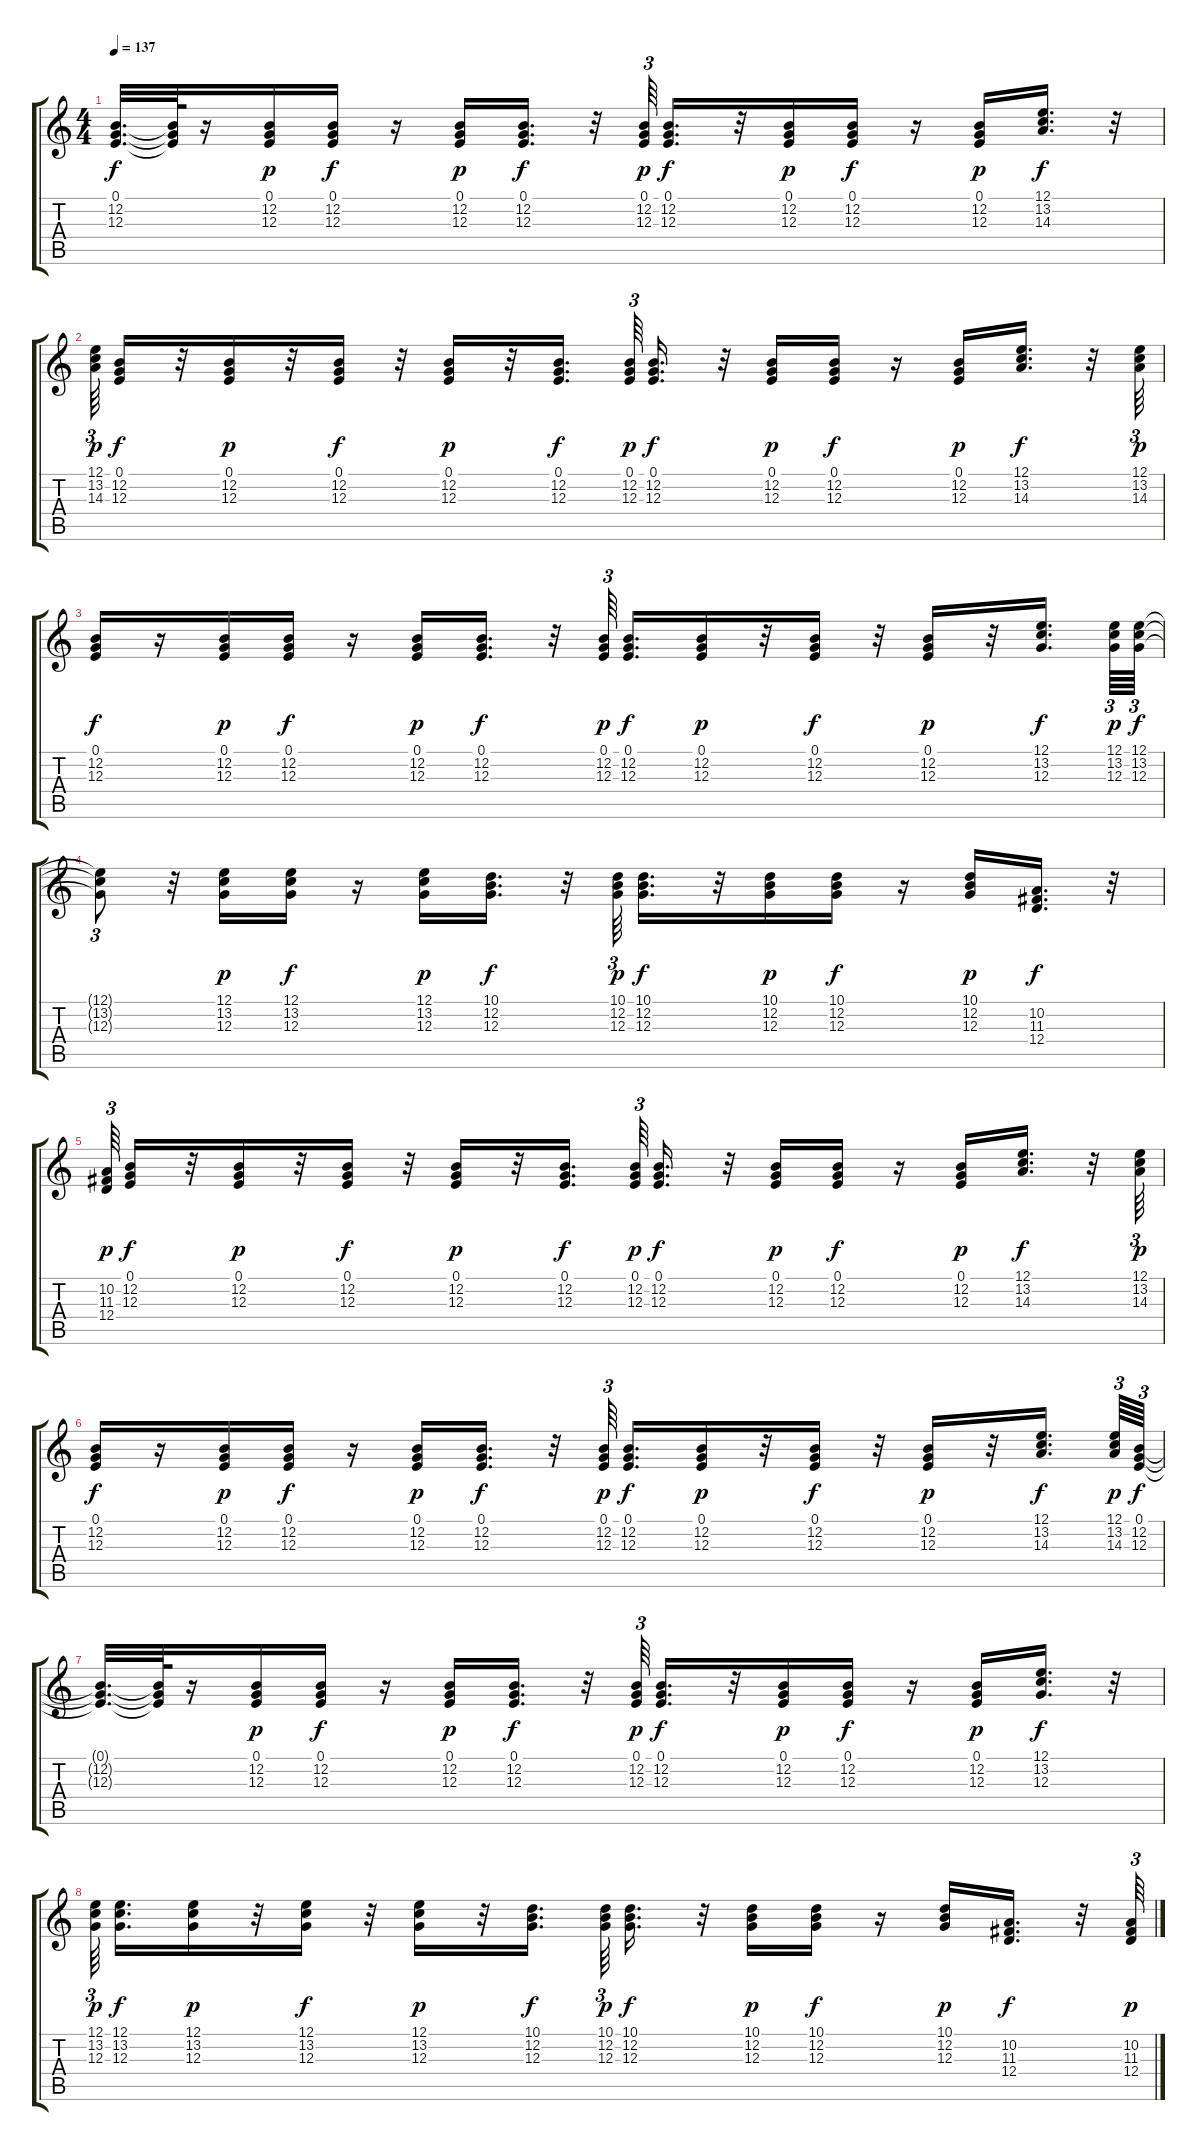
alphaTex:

\track "" {instrument pad4choir}
\staff {score tabs}
\tuning (E4 B3 G3 D3 A2 E2) {hide}
\ts (4 4)
\tempo 137
\clef g2
\ks c
(0.1{t} 12.2{t} 12.3{t}).32{d dy f} (0.1{t} 12.2{t} 12.3{t}).64 r.16 (0.1 12.2 12.3).16{dy p} (0.1 12.2 12.3).16{dy f} r.16 (0.1 12.2 12.3).16{dy p} (0.1 12.2 12.3).16{d dy f} r.32 (0.1 12.2 12.3).64{tu (3 2) dy p} (0.1 12.2 12.3).16{d dy f} r.32 (0.1 12.2 12.3).16{dy p} (0.1 12.2 12.3).16{dy f} r.16 (0.1 12.2 12.3).16{dy p} (12.1 13.2 14.3).16{d dy f} r.32 |
(12.1 13.2 14.3).64{tu (3 2) dy p} (0.1 12.2 12.3).16{dy f} r.32 (0.1 12.2 12.3).16{dy p} r.32 (0.1 12.2 12.3).16{dy f} r.32 (0.1 12.2 12.3).16{dy p} r.32 (0.1 12.2 12.3).16{d dy f beam splitsecondary} (0.1 12.2 12.3).64{tu (3 2) dy p} (0.1 12.2 12.3).16{d dy f} r.32 (0.1 12.2 12.3).16{dy p} (0.1 12.2 12.3).16{dy f} r.16 (0.1 12.2 12.3).16{dy p} (12.1 13.2 14.3).16{d dy f} r.32 (12.1 13.2 14.3).64{tu (3 2) dy p} |
(0.1 12.2 12.3).16{dy f} r.16 (0.1 12.2 12.3).16{dy p} (0.1 12.2 12.3).16{dy f} r.16 (0.1 12.2 12.3).16{dy p} (0.1 12.2 12.3).16{d dy f} r.32 (0.1 12.2 12.3).64{tu (3 2) dy p beam splitsecondary} (0.1 12.2 12.3).16{d dy f} (0.1 12.2 12.3).16{dy p} r.32 (0.1 12.2 12.3).16{dy f} r.32 (0.1 12.2 12.3).16{dy p} r.32 (12.1 13.2 12.3).16{d dy f beam splitsecondary} (12.1 13.2 12.3).64{tu (3 2) dy p} (12.1 13.2 12.3).64{tu (3 2) dy f} |
(12.1{t} 13.2{t} 12.3{t}).8{tu (3 2)} r.32 (12.1 13.2 12.3).16{dy p} (12.1 13.2 12.3).16{dy f} r.16 (12.1 13.2 12.3).16{dy p} (10.1 12.2 12.3).16{d dy f} r.32 (10.1 12.2 12.3).64{tu (3 2) dy p} (10.1 12.2 12.3).16{d dy f} r.32 (10.1 12.2 12.3).16{dy p} (10.1 12.2 12.3).16{dy f} r.16 (10.1 12.2 12.3).16{dy p} (10.2 11.3 12.4).16{d dy f} r.32 |
(10.2 11.3 12.4).64{tu (3 2) dy p} (0.1 12.2 12.3).16{dy f} r.32 (0.1 12.2 12.3).16{dy p} r.32 (0.1 12.2 12.3).16{dy f} r.32 (0.1 12.2 12.3).16{dy p} r.32 (0.1 12.2 12.3).16{d dy f beam splitsecondary} (0.1 12.2 12.3).64{tu (3 2) dy p} (0.1 12.2 12.3).16{d dy f} r.32 (0.1 12.2 12.3).16{dy p} (0.1 12.2 12.3).16{dy f} r.16 (0.1 12.2 12.3).16{dy p} (12.1 13.2 14.3).16{d dy f} r.32 (12.1 13.2 14.3).64{tu (3 2) dy p} |
(0.1 12.2 12.3).16{dy f} r.16 (0.1 12.2 12.3).16{dy p} (0.1 12.2 12.3).16{dy f} r.16 (0.1 12.2 12.3).16{dy p} (0.1 12.2 12.3).16{d dy f} r.32 (0.1 12.2 12.3).64{tu (3 2) dy p beam splitsecondary} (0.1 12.2 12.3).16{d dy f} (0.1 12.2 12.3).16{dy p} r.32 (0.1 12.2 12.3).16{dy f} r.32 (0.1 12.2 12.3).16{dy p} r.32 (12.1 13.2 14.3).16{d dy f beam splitsecondary} (12.1 13.2 14.3).64{tu (3 2) dy p} (0.1 12.2 12.3).64{tu (3 2) dy f} |
(0.1{t} 12.2{t} 12.3{t}).32{d} (0.1{t} 12.2{t} 12.3{t}).64 r.16 (0.1 12.2 12.3).16{dy p} (0.1 12.2 12.3).16{dy f} r.16 (0.1 12.2 12.3).16{dy p} (0.1 12.2 12.3).16{d dy f} r.32 (0.1 12.2 12.3).64{tu (3 2) dy p} (0.1 12.2 12.3).16{d dy f} r.32 (0.1 12.2 12.3).16{dy p} (0.1 12.2 12.3).16{dy f} r.16 (0.1 12.2 12.3).16{dy p} (12.1 13.2 12.3).16{d dy f} r.32 |
(12.1 13.2 12.3).64{tu (3 2) dy p beam splitsecondary} (12.1 13.2 12.3).16{d dy f} (12.1 13.2 12.3).16{dy p} r.32 (12.1 13.2 12.3).16{dy f} r.32 (12.1 13.2 12.3).16{dy p} r.32 (10.1 12.2 12.3).16{d dy f beam splitsecondary} (10.1 12.2 12.3).64{tu (3 2) dy p} (10.1 12.2 12.3).16{d dy f} r.32 (10.1 12.2 12.3).16{dy p} (10.1 12.2 12.3).16{dy f} r.16 (10.1 12.2 12.3).16{dy p} (10.2 11.3 12.4).16{d dy f} r.32 (10.2 11.3 12.4).64{tu (3 2) dy p}
